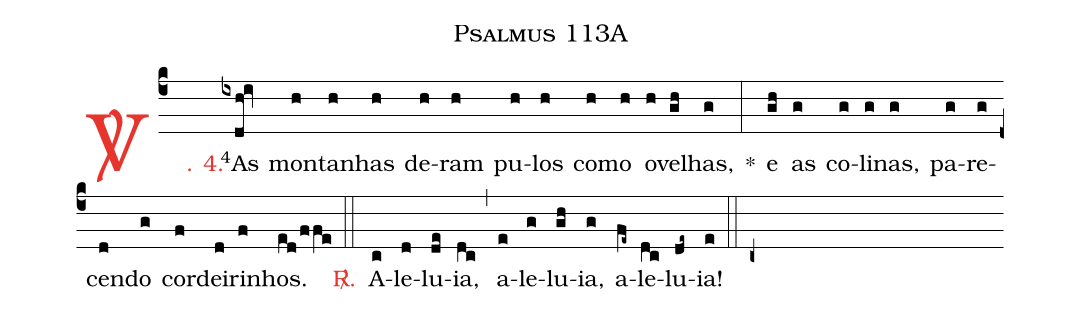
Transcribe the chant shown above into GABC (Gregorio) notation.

name: Psalmus 113A;
%%
(c4)

<c><sp>V/</sp>. 4.</c>() <v>\VSup{4}</v>As(ixdh!iv) mon(h)ta(h)nhas(h) de(h)ram(h) pu(h)los(h) co(h)mo(h) o(h)ve(gh)lhas,(g) *(:) e(gh) as(g) co(g)li(g)nas,(g) pa(g)re(g)cen(d)do(g) cor(f)dei(d)ri(f)nhos.(ed/ffe)

(::)

<nlba><c><sp>R/</sp>.</c>() A</nlba>(c)le(d)lu(de)ia,(dc) (,) a(e)le(g)lu(gh)ia,(g) a(fe~)le(dc)lu(de~)ia!(e)

(::)

(c+)
